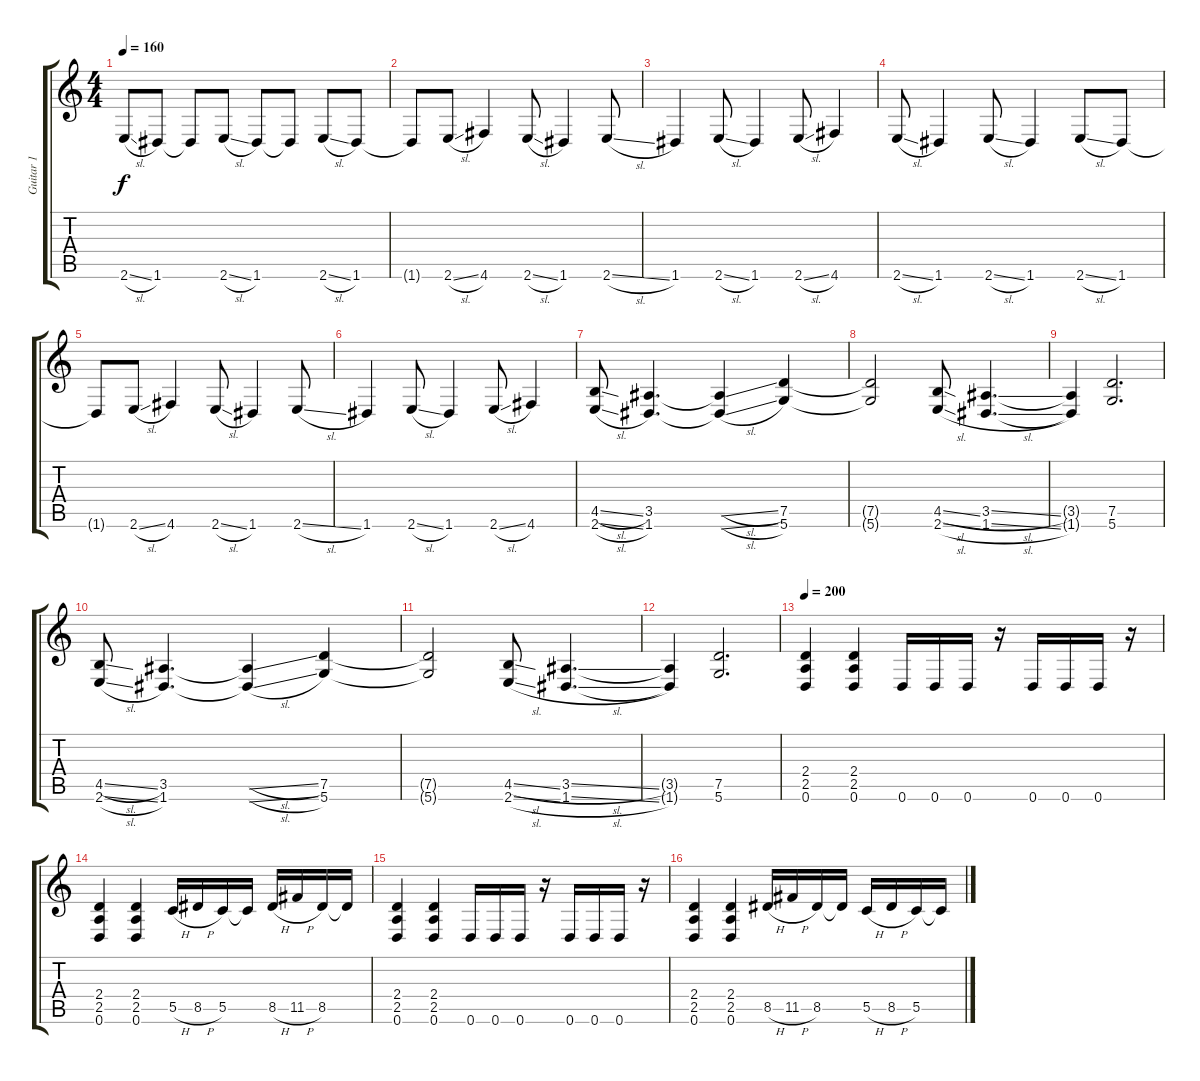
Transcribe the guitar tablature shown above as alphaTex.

\track ("Guitar 1" "Guitar 1") {instrument distortionguitar}
\staff {score tabs}
\tuning (D4 A3 F3 C3 G2 D2) {hide}
\ts (4 4)
\tempo 160
\clef g2
\ks c
2.6{sl}.8{dy f} 1.6.8 1.6{t}.8 2.6{sl}.8 1.6.8 1.6{t}.8 2.6{sl}.8 1.6.8 |
1.6{t}.8 2.6{sl}.8 4.6.4 2.6{sl}.8 1.6.4 2.6{sl}.8 |
1.6.4 2.6{sl}.8 1.6.4 2.6{sl}.8 4.6.4 |
2.6{sl}.8 1.6.4 2.6{sl}.8 1.6.4 2.6{sl}.8 1.6.8 |
1.6{t}.8 2.6{sl}.8 4.6.4 2.6{sl}.8 1.6.4 2.6{sl}.8 |
1.6.4 2.6{sl}.8 1.6.4 2.6{sl}.8 4.6.4 |
(4.5{sl} 2.6{sl}).8 (3.5 1.6).4{d} (3.5{sl t} 1.6{sl t}).4 (7.5 5.6).4 |
(7.5{t} 5.6{t}).2 (4.5{sl} 2.6{sl}).8 (3.5{sl} 1.6{sl}).4{d} |
(3.5{t} 1.6{t}).4 (7.5 5.6).2{d} |
(4.5{sl} 2.6{sl}).8 (3.5 1.6).4{d} (3.5{sl t} 1.6{sl t}).4 (7.5 5.6).4 |
(7.5{t} 5.6{t}).2 (4.5{sl} 2.6{sl}).8 (3.5{sl} 1.6{sl}).4{d} |
(3.5{t} 1.6{t}).4 (7.5 5.6).2{d} |
\tempo 200
(2.4 2.5 0.6).4 (2.4 2.5 0.6).4 0.6.16 0.6.16 0.6.16 r.16 0.6.16 0.6.16 0.6.16 r.16 |
(2.4 2.5 0.6).4 (2.4 2.5 0.6).4 5.5{h}.16 8.5{h}.16 5.5.16 5.5{t}.16 8.5{h}.16 11.5{h}.16 8.5.16 8.5{t}.16 |
(2.4 2.5 0.6).4 (2.4 2.5 0.6).4 0.6.16 0.6.16 0.6.16 r.16 0.6.16 0.6.16 0.6.16 r.16 |
(2.4 2.5 0.6).4 (2.4 2.5 0.6).4 8.5{h}.16 11.5{h}.16 8.5.16 8.5{t}.16 5.5{h}.16 8.5{h}.16 5.5.16 5.5{t}.16
